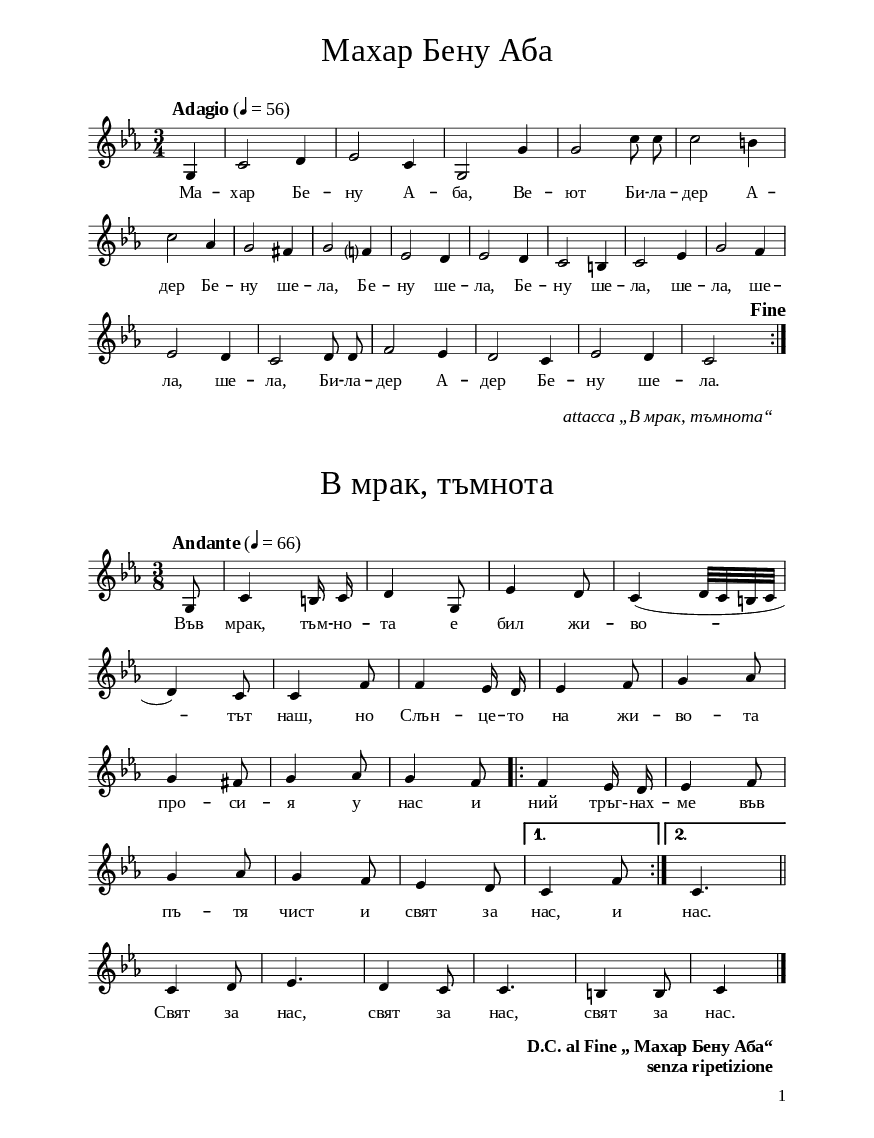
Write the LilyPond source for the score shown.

\version "2.24.4"

% include paper part and global functions
\include "include/globals.ily"

\bookpart {
  \label #'ref080
  \tocItem \markup "Махар Бену Аба"
  \paper {
    print-all-headers = ##t
    print-page-number = ##t
    print-first-page-number = ##t

    % put page numbers on the bottom
    oddHeaderMarkup = \markup ""
    evenHeaderMarkup = \markup ""
    oddFooterMarkup = \markup
    \fill-line {
      ""
      \if \should-print-page-number \fromproperty #'page:page-number-string
    }
    evenFooterMarkup = \markup
    \fill-line {
      \if \should-print-page-number \fromproperty #'page:page-number-string
      ""
    }

    left-margin = 1.5\cm
    right-margin = 1.5\cm
    top-margin = 1.6\cm
    bottom-margin = 1.2\cm
    ragged-bottom = ##t % do not spread the staves to fill the whole vertical space

    % change distance between staves
    system-system-spacing =
    #'((basic-distance . 9.5)
       (minimum-distance . 6)
       (padding . 1)
       (stretchability . 12))
  }
  \score {
    \include "include/score-layout.ily"

    \new Voice \relative c' {
      \clef treble
      \key c \minor
      \time 3/4
      \tempoFunc "Adagio" 4 "56"

      \autoBeamOff

      \partial 4

      \repeat volta 2 {
        g4 | c2 d4 | es2 c 4 |  g2 g'4 | g2 c8 c8 | c2 b4 |\break  c2 as4 |


        g2 fis4 |g2 f?4 | es2 d4 |  es2 d4 | c2 b4 | c2 es4 | g2 f4 | \break

        es2 d4 | c2 d8 d | f2 es4 | d2 c4 | es2 d4 | \tempo "          Fine" c2
      }

    }

    \addlyrics {
      Ма -- хар Бе -- ну А -- ба, Ве -- ют
      Би -- ла -- дер А -- дер Бе -- ну ше -- ла,
      Бе -- ну ше -- ла, Бе -- ну ше -- ла,
      ше -- ла, ше -- ла, ше -- ла,
      Би -- ла -- дер А -- дер Бе -- ну ше -- ла.
    }

    \header {
      title = \titleFunc #'ref_desc_10 "Махар Бену Аба" "Mahar Benu Aba"
    }

    \midi{}

  } % score

  \markup \huge \italic \dc-one-nobold "attacca „В мрак, тъмнота“"

  \label #'ref080_1
  \tocItem \markup "В мрак, тъмнота"


  \score {
    \include "include/score-layout.ily"
    \new Voice \absolute {
      \clef treble
      \key c \minor
      \time 3/8
      \tempoFunc "Andante" 4 "66"

      \partial 8

      g8  | c'4 \autoBeamOff b16 c' | \autoBeamOn d'4 g8 | es'4 d'8 |  c'4 ( d'32 c' b c'  | \break

      d'4 ) c'8 | c'4 f'8 |  \autoBeamOff f'4 es'16 d' | es'4 f'8 | g'4 as'8 |\break

      g'4 fis'8 | g'4 as'8 | g'4 f'8 |   \repeat volta 2 {
        f'4 es'16 d' |  es'4 f'8 | \break

        g'4 as'8 | g'4 f'8 | es'4 d'8
      }  \alternative { { c'4 f'8 } {  c'4. } } \bar "||"  \break  |

      c'4 d'8 |  es'4. |  d'4 c'8 | c'4. | b4 b8 | c'4  \bar "|."
    }

    \addlyrics {
      Във мрак, тъм
      -- но -- та е бил жи -- во -- тът наш, но Слън
      -- це -- то на жи -- во -- та про -- си -- я у
      нас и ний "тръг-" -- нах -- ме във пъ -- тя чист
      и свят за нас, и нас. Свят за нас, свят за
      нас, свят за нас.
    }

    \header {
      title = \titleFunc #'ref_desc_6 "В мрак, тъмнота" "V mrak, tămnota"
    }

    \midi{}

  }

  \markup \dc-two "D.C. al Fine „ Махар Бену Аба“" "senza ripetizione"


} % bookpart
